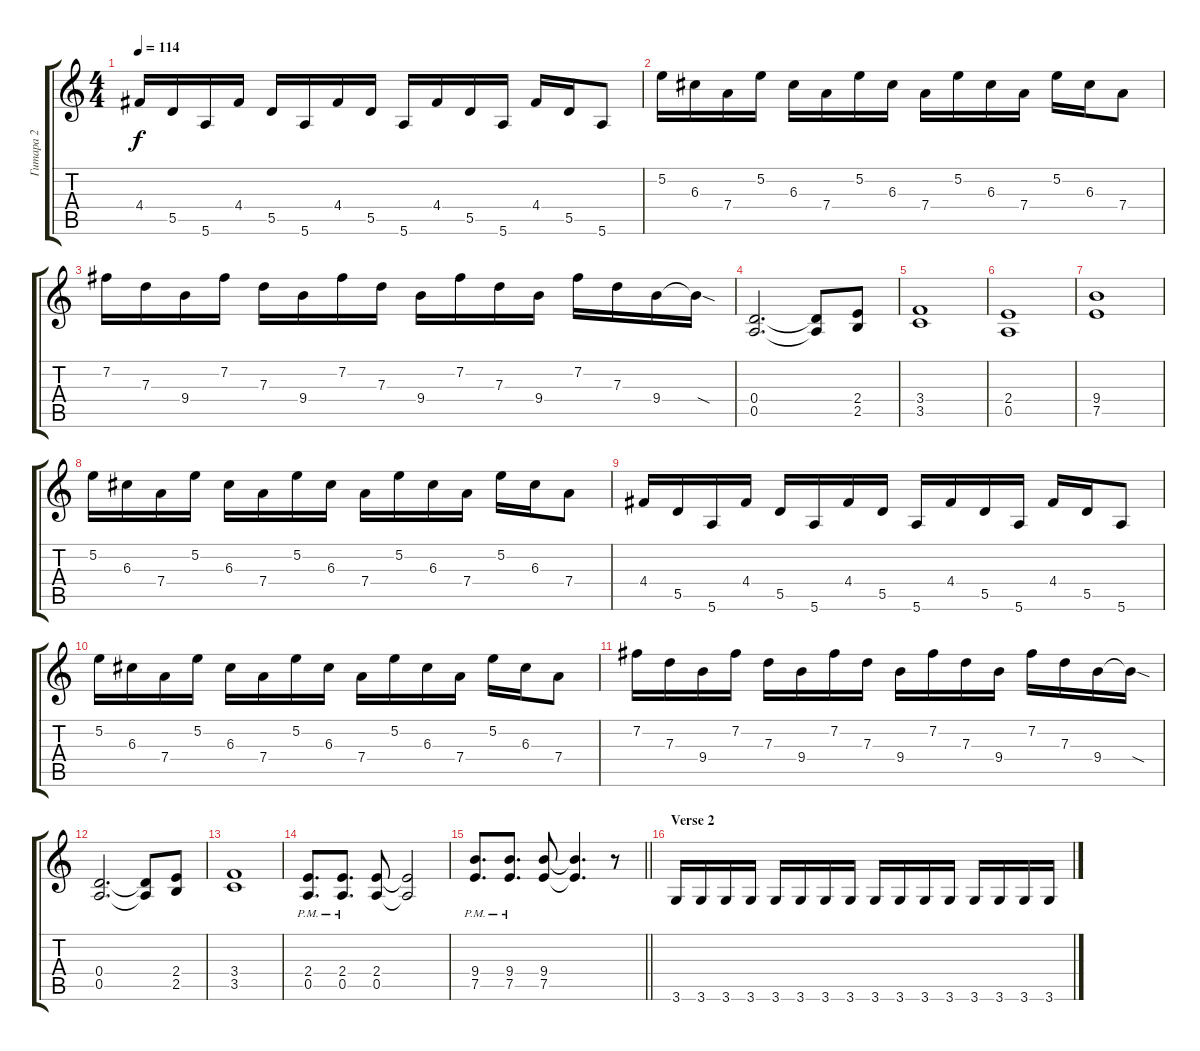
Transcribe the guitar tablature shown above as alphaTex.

\track ("Гитара 2" "Гитара 2") {instrument distortionguitar}
\staff {score tabs}
\tuning (E4 B3 G3 D3 A2 E2) {hide}
\ts (4 4)
\tempo 114
\clef g2
\ks aminor
4.4.16{dy f} 5.5.16 5.6.16 4.4.16 5.5.16 5.6.16 4.4.16 5.5.16 5.6.16 4.4.16 5.5.16 5.6.16 4.4.16 5.5.16 5.6.8 |
5.2.16 6.3.16 7.4.16 5.2.16 6.3.16 7.4.16 5.2.16 6.3.16 7.4.16 5.2.16 6.3.16 7.4.16 5.2.16 6.3.16 7.4.8 |
7.2.16 7.3.16 9.4.16 7.2.16 7.3.16 9.4.16 7.2.16 7.3.16 9.4.16 7.2.16 7.3.16 9.4.16 7.2.16 7.3.16 9.4.16 9.4{sod t}.16 |
(0.4 0.5).2{d} (0.4{t} 0.5{t}).8 (2.4 2.5).8 |
(3.4 3.5).1 |
(2.4 0.5).1 |
(9.4 7.5).1 |
5.2.16 6.3.16 7.4.16 5.2.16 6.3.16 7.4.16 5.2.16 6.3.16 7.4.16 5.2.16 6.3.16 7.4.16 5.2.16 6.3.16 7.4.8 |
4.4.16 5.5.16 5.6.16 4.4.16 5.5.16 5.6.16 4.4.16 5.5.16 5.6.16 4.4.16 5.5.16 5.6.16 4.4.16 5.5.16 5.6.8 |
5.2.16 6.3.16 7.4.16 5.2.16 6.3.16 7.4.16 5.2.16 6.3.16 7.4.16 5.2.16 6.3.16 7.4.16 5.2.16 6.3.16 7.4.8 |
7.2.16 7.3.16 9.4.16 7.2.16 7.3.16 9.4.16 7.2.16 7.3.16 9.4.16 7.2.16 7.3.16 9.4.16 7.2.16 7.3.16 9.4.16 9.4{sod t}.16 |
(0.4 0.5).2{d} (0.4{t} 0.5{t}).8 (2.4 2.5).8 |
(3.4 3.5).1 |
(2.4{pm} 0.5{pm}).8{d} (2.4{pm} 0.5{pm}).8{d} (2.4 0.5).8 (2.4{t} 0.5{t}).2 |
\barLineRight lightlight
(9.4{pm} 7.5{pm}).8{d} (9.4{pm} 7.5{pm}).8{d} (9.4 7.5).8 (9.4{t} 7.5{t}).4{d} r.8 |
\section ("" "Verse 2")
3.6.16 3.6.16 3.6.16 3.6.16 3.6.16 3.6.16 3.6.16 3.6.16 3.6.16 3.6.16 3.6.16 3.6.16 3.6.16 3.6.16 3.6.16 3.6.16
